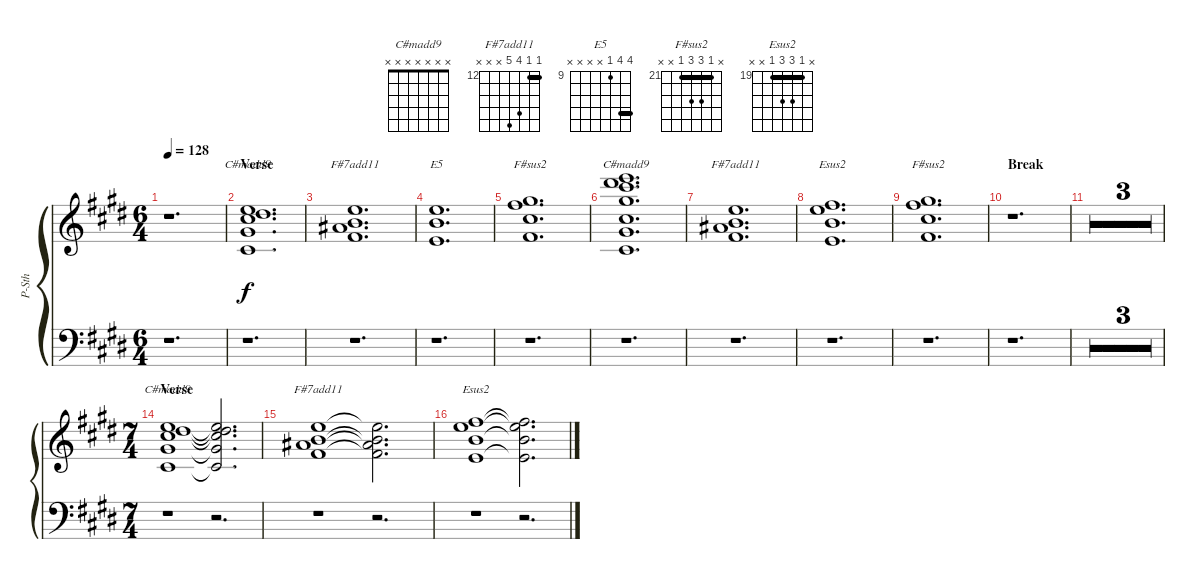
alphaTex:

\defaultSystemsLayout 4
\bracketExtendMode groupsimilarinstruments
\otherSystemsTrackNameOrientation horizontal
\track ("Strings / Pad" "P-Sth") {multiBarRest instrument pad2warm}
\staff {score}
\tuning (E4 B3 G3 D3 A2 E2 B1)
\chord ("C#madd9" x x x x x x x)
\chord ("F#7add11" 12 12 15 16 x x x) {firstfret 12 showfingering false barre 12}
\chord ("E5" 12 12 9 x x x x) {firstfret 9 showfingering false barre 12}
\chord ("F#sus2" x 21 23 23 21 x x) {firstfret 21 showfingering false barre 21}
\chord ("Esus2" x 19 21 21 19 x x) {firstfret 19 showfingering false barre 19}
\ts (6 4)
\tempo 128
\clef g2
\ks e
r.1{d dy ff} |
\section ("" "Verse")
(31.5{acc forcenatural} 25.4{acc #} 18.3{acc #} 4.1{acc #} 2.2{acc #}).1{d ch "C#madd9" dy f instrument pad2warm} |
(16.4{acc #} 15.3{acc #} 12.2{acc forcenatural} 12.1{acc forcenatural}).1{d ch "F#7add11"} |
(12.1{acc forcenatural} 12.2{acc forcenatural} 9.3{acc forcenatural}).1{d ch "E5"} |
(21.5{acc #} 23.4{acc #} 23.3{acc #} 21.2{acc #}).1{d ch "F#sus2"} |
(2.2{acc #} 4.1{acc #} 18.3{acc #} 30.4{acc #} 40.5{acc #} 47.6{acc #} 53.7{acc forcenatural}).1{d ch "C#madd9"} |
(16.4{acc #} 15.3{acc #} 12.2{acc forcenatural} 12.1{acc forcenatural}).1{d ch "F#7add11"} |
(21.3{acc forcenatural} 21.4{acc forcenatural} 19.5{acc forcenatural} 19.2{acc #}).1{d ch "Esus2"} |
(21.5{acc #} 23.4{acc #} 23.3{acc #} 21.2{acc #}).1{d ch "F#sus2"} |
\section ("" "Break")
r.1{d instrument pad2warm} |
r.1{d} |
r.1{d} |
r.1{d} |
\ts (7 4)
\beaming (8 2 2 2 2 2 2 2)
\section ("" "Verse")
(31.5{acc forcenatural} 25.4{acc #} 18.3{acc #} 4.1{acc #} 2.2{acc #}).1{ch "C#madd9" instrument pad2warm} (31.5{t acc forcenatural} 25.4{t acc #} 18.3{t acc #} 4.1{t acc #} 2.2{t acc #}).2{d} |
(16.4{acc #} 15.3{acc #} 12.2{acc forcenatural} 12.1{acc forcenatural}).1{ch "F#7add11"} (16.4{t acc #} 15.3{t acc #} 12.2{t acc forcenatural} 12.1{t acc forcenatural}).2{d} |
(21.3{acc forcenatural} 21.4{acc forcenatural} 19.5{acc forcenatural} 19.2{acc #}).1{ch "Esus2"} (21.3{t acc forcenatural} 21.4{t acc forcenatural} 19.5{t acc forcenatural} 19.2{t acc #}).2{d}
\staff {score}
\tuning (E4 B3 G3 D3 A2 E2)
\clef f4
\ottava regular
\simile none
\ks e
r.1{d dy f} |
r.1{d} |
r.1{d} |
r.1{d} |
r.1{d} |
r.1{d} |
r.1{d} |
r.1{d} |
r.1{d} |
r.1{d} |
r.1{d} |
r.1{d} |
r.1{d} |
r.1 r.2{d} |
r.1 r.2{d} |
r.1 r.2{d}
